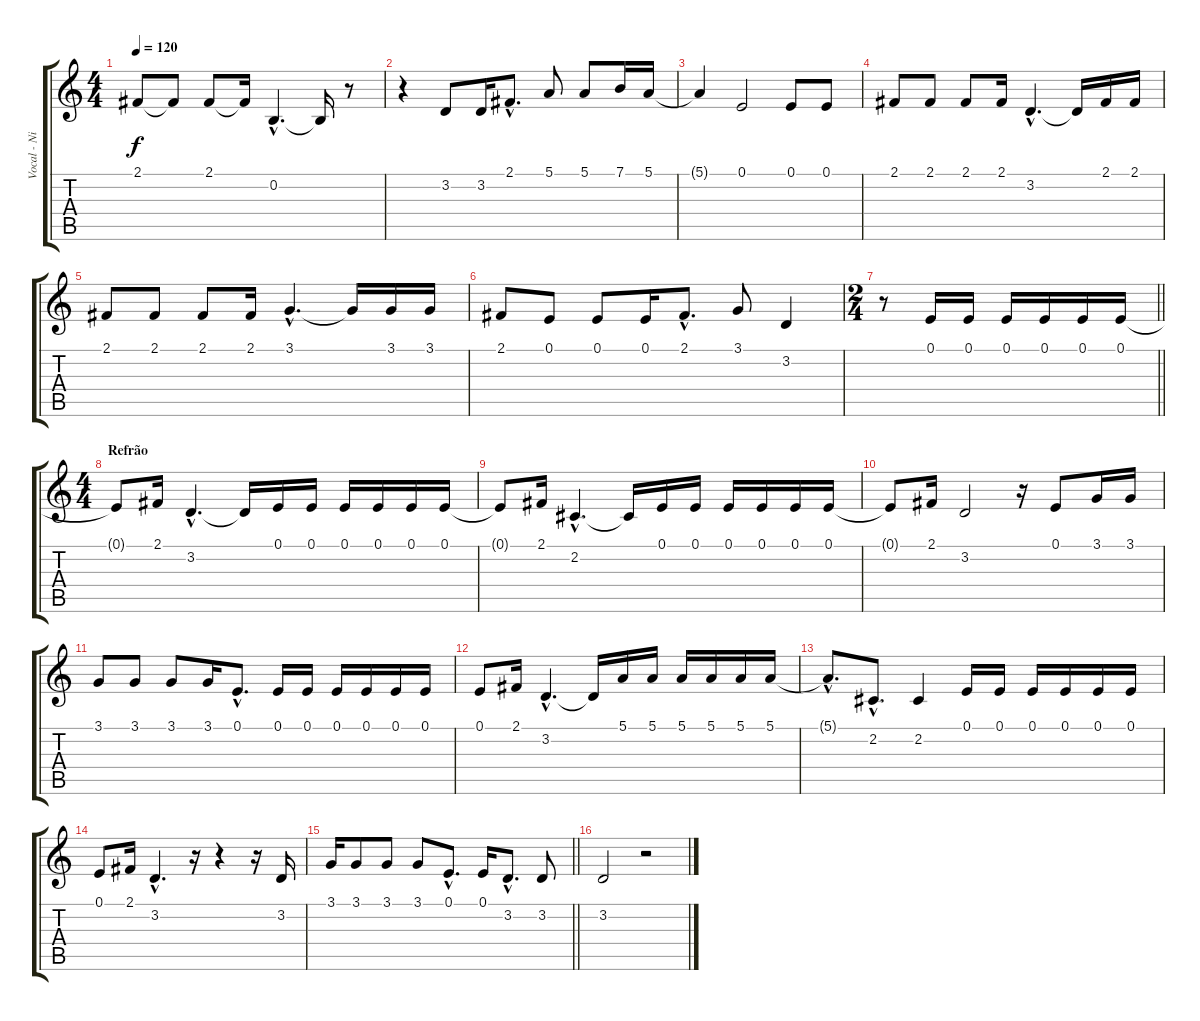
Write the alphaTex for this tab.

\track ("Vocal - Nikola" "Vocal - Ni") {instrument flute}
\staff {score tabs}
\tuning (E4 B3 G3 D3 A2 E2) {hide}
\ts (4 4)
\tempo 120
\clef g2
\ks c
2.1.8{dy f} 2.1{t}.8 2.1.8 2.1{t}.16 0.2{hac}.4{d} 0.2{t}.16 r.8 |
r.4 3.2.8 3.2.16 2.1{hac}.8{d} 5.1.8 5.1.8 7.1.16 5.1.16 |
5.1{t}.4 0.1.2 0.1.8 0.1.8 |
2.1.8 2.1.8 2.1.8 2.1.16 3.2{hac}.4{d} 3.2{t}.16 2.1.16 2.1.16 |
2.1.8 2.1.8 2.1.8 2.1.16 3.1{hac}.4{d} 3.1{t}.16 3.1.16 3.1.16 |
2.1.8 0.1.8 0.1.8 0.1.16 2.1{hac}.8{d} 3.1.8 3.2.4 |
\ts (2 4)
\barLineRight lightlight
r.8 0.1.16 0.1.16 0.1.16 0.1.16 0.1.16 0.1.16 |
\ts (4 4)
\section ("" "Refrão")
0.1{t}.8 2.1.16 3.2{hac}.4{d} 3.2{t}.16 0.1.16 0.1.16 0.1.16 0.1.16 0.1.16 0.1.16 |
0.1{t}.8 2.1.16 2.2{hac}.4{d} 2.2{t}.16 0.1.16 0.1.16 0.1.16 0.1.16 0.1.16 0.1.16 |
0.1{t}.8 2.1.16 3.2.2 r.16 0.1.8 3.1.16 3.1.16 |
3.1.8 3.1.8 3.1.8 3.1.16 0.1{hac}.8{d} 0.1.16 0.1.16 0.1.16 0.1.16 0.1.16 0.1.16 |
0.1.8 2.1.16 3.2{hac}.4{d} 3.2{t}.16 5.1.16 5.1.16 5.1.16 5.1.16 5.1.16 5.1.16 |
5.1{hac t}.8{d} 2.2{hac}.8{d} 2.2.4 0.1.16 0.1.16 0.1.16 0.1.16 0.1.16 0.1.16 |
0.1.8 2.1.16 3.2{hac}.4{d} r.16 r.4 r.16 3.2.16 |
\barLineRight lightlight
3.1.16 3.1.8 3.1.8 3.1.8 0.1{hac}.8{d} 0.1.16 3.2{hac}.8{d} 3.2.8 |
3.2.2 r.2
